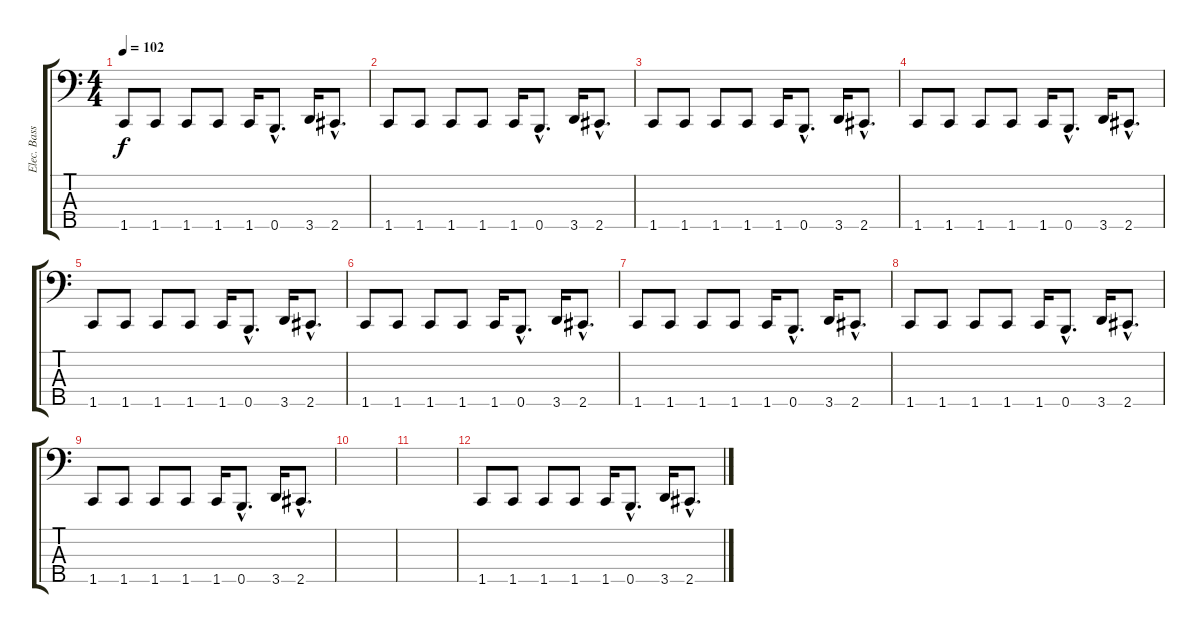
\track ("Elec. Bass" "Elec. Bass") {instrument electricbasspick}
\staff {score tabs}
\tuning (G2 D2 A1 E1 B0) {hide}
\ts (4 4)
\tempo 102
\clef f4
\ks c
1.5.8{dy f} 1.5.8 1.5.8 1.5.8 1.5.16 0.5{hac}.8{d} 3.5.16 2.5{hac}.8{d} |
1.5.8 1.5.8 1.5.8 1.5.8 1.5.16 0.5{hac}.8{d} 3.5.16 2.5{hac}.8{d} |
1.5.8 1.5.8 1.5.8 1.5.8 1.5.16 0.5{hac}.8{d} 3.5.16 2.5{hac}.8{d} |
1.5.8 1.5.8 1.5.8 1.5.8 1.5.16 0.5{hac}.8{d} 3.5.16 2.5{hac}.8{d} |
1.5.8 1.5.8 1.5.8 1.5.8 1.5.16 0.5{hac}.8{d} 3.5.16 2.5{hac}.8{d} |
1.5.8 1.5.8 1.5.8 1.5.8 1.5.16 0.5{hac}.8{d} 3.5.16 2.5{hac}.8{d} |
1.5.8 1.5.8 1.5.8 1.5.8 1.5.16 0.5{hac}.8{d} 3.5.16 2.5{hac}.8{d} |
1.5.8 1.5.8 1.5.8 1.5.8 1.5.16 0.5{hac}.8{d} 3.5.16 2.5{hac}.8{d} |
1.5.8 1.5.8 1.5.8 1.5.8 1.5.16 0.5{hac}.8{d} 3.5.16 2.5{hac}.8{d} |
|
|
1.5.8 1.5.8 1.5.8 1.5.8 1.5.16 0.5{hac}.8{d} 3.5.16 2.5{hac}.8{d}
